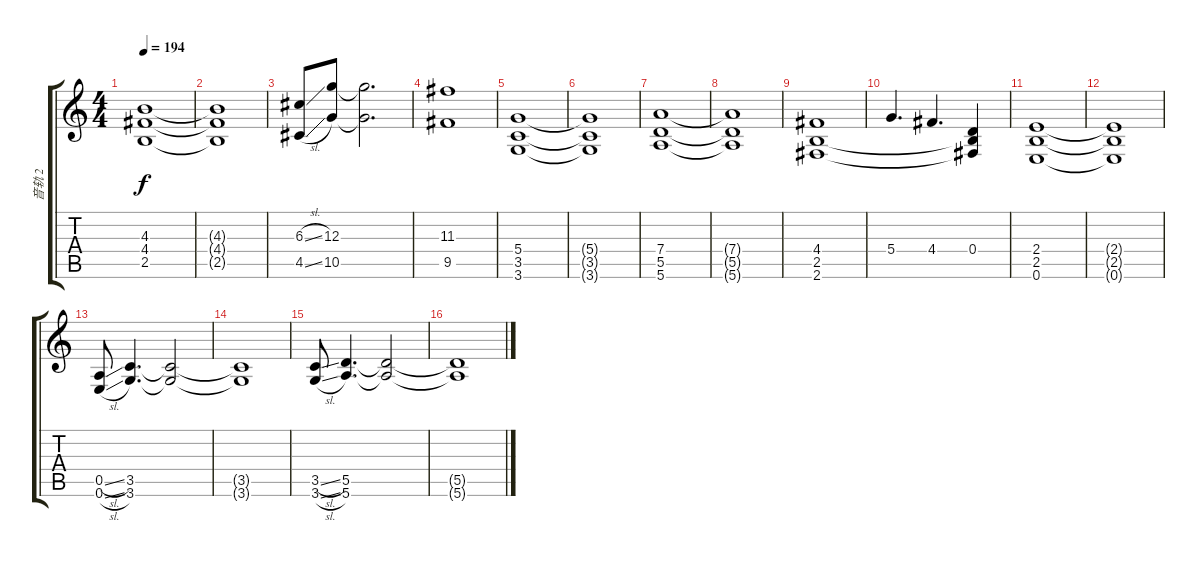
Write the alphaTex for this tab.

\track ("音轨 2" "音轨 2") {instrument overdrivenguitar}
\staff {score tabs}
\tuning (E4 B3 G3 D3 A2 E2) {hide}
\ts (4 4)
\tempo 194
\clef g2
\ks c
(4.3 4.4 2.5).1{dy f} |
(4.3{t} 4.4{t} 2.5{t}).1 |
(6.3{sl} 4.5{sl}).8 (12.3 10.5).8 (12.3{t} 10.5{t}).2{d} |
(11.3 9.5).1 |
(5.4 3.5 3.6).1 |
(5.4{t} 3.5{t} 3.6{t}).1 |
(7.4 5.5 5.6).1 |
(7.4{t} 5.5{t} 5.6{t}).1 |
(4.4 2.5 2.6).1 |
5.4.4{d} 4.4.4{d} (0.4 2.5{t} 2.6{t}).4 |
(2.4 2.5 0.6).1 |
(2.4{t} 2.5{t} 0.6{t}).1 |
(0.5{sl} 0.6{sl}).8 (3.5 3.6).4{d} (3.5{t} 3.6{t}).2 |
(3.5{t} 3.6{t}).1 |
(3.5{sl} 3.6{sl}).8 (5.5 5.6).4{d} (5.5{t} 5.6{t}).2 |
(5.5{t} 5.6{t}).1
